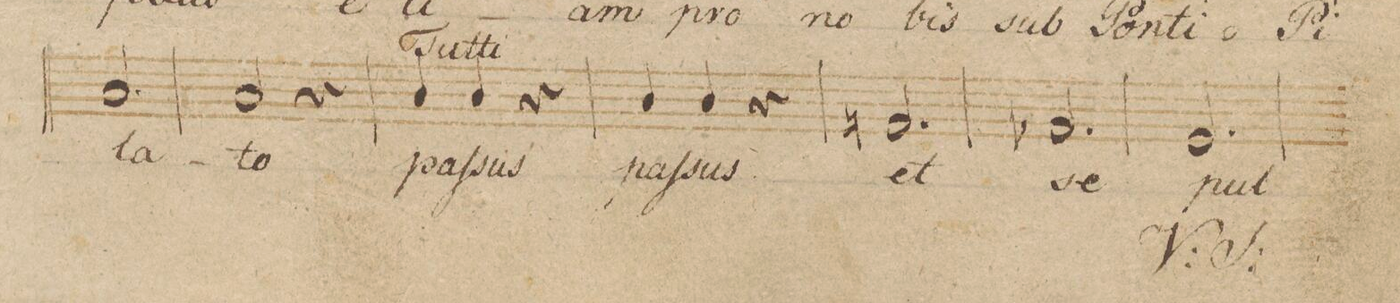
**kern	**text	**dynam
*I"Basso.	*	*
*clefF4	*	*
*k[b-e-a-d-]	*	*
*met(c|)	*	*
*M3/4	*	*
2.C/	-la-	.
=115	=115	=115
2C/	-to	.
4r	.	.
=116	=116	=116
4D-/	-paſ-	.
4D-/	-sus	.
4r	.	.
=117	=117	=117
4D-/	paſ-	.
4D-/	-sus	.
4r	.	.
=118	=118	=118
2.AAn/	et	.
=119	=119	=119
2.AA-/	se-	.
=120	=120	=120
2.GG/	-pul-	.
=121	=121	=121
*-	*-	*-
